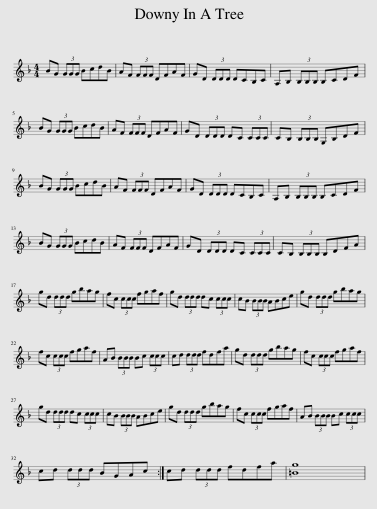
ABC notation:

X:1
L:1/8
M:4/4
I:linebreak $
K:F
V:1 treble
V:1
 BG (3GGG BcdB | AF (3FFF DFAF | GD (3DDD DCB,C | A,B, (3B,B,B, B,CDF |$ BG (3GGG BcdB | %5
 AF (3FFF DFAF | GD (3DDD DC (3CCC | CB, (3B,B,B, G,B,DF |$ BG (3GGG BcdB | AF (3FFF DFAF | %10
 GD (3DDD DCB,C | A,B, (3B,B,B, B,CDF |$ BG (3GGG BcdB | AF (3FFF DFAF | GD (3DDD DC (3CCC | %15
 CB, (3B,B,B, B,DFA |$ gd (3ddd gbag | fc (3ccc fgaf | gd (3ddd dc (3ccc | cB (3BBB ABce | %20
 gd (3ddd gbag |$ fc (3ccc fgaf | AB (3BBB Bc (3ccc | cd (3ddd fdfa | gd (3ddd gbag | %25
 fc (3ccc fgaf |$ gd (3ddd dc (3ccc | cB (3BBB ABce | gd (3ddd gbag | fc (3ccc fgaf | %30
 AB (3BBB Bc (3ccc |$ cd (3ddd BGAc :| cd (3ddd fdfa | [=Bg]8 | %34
